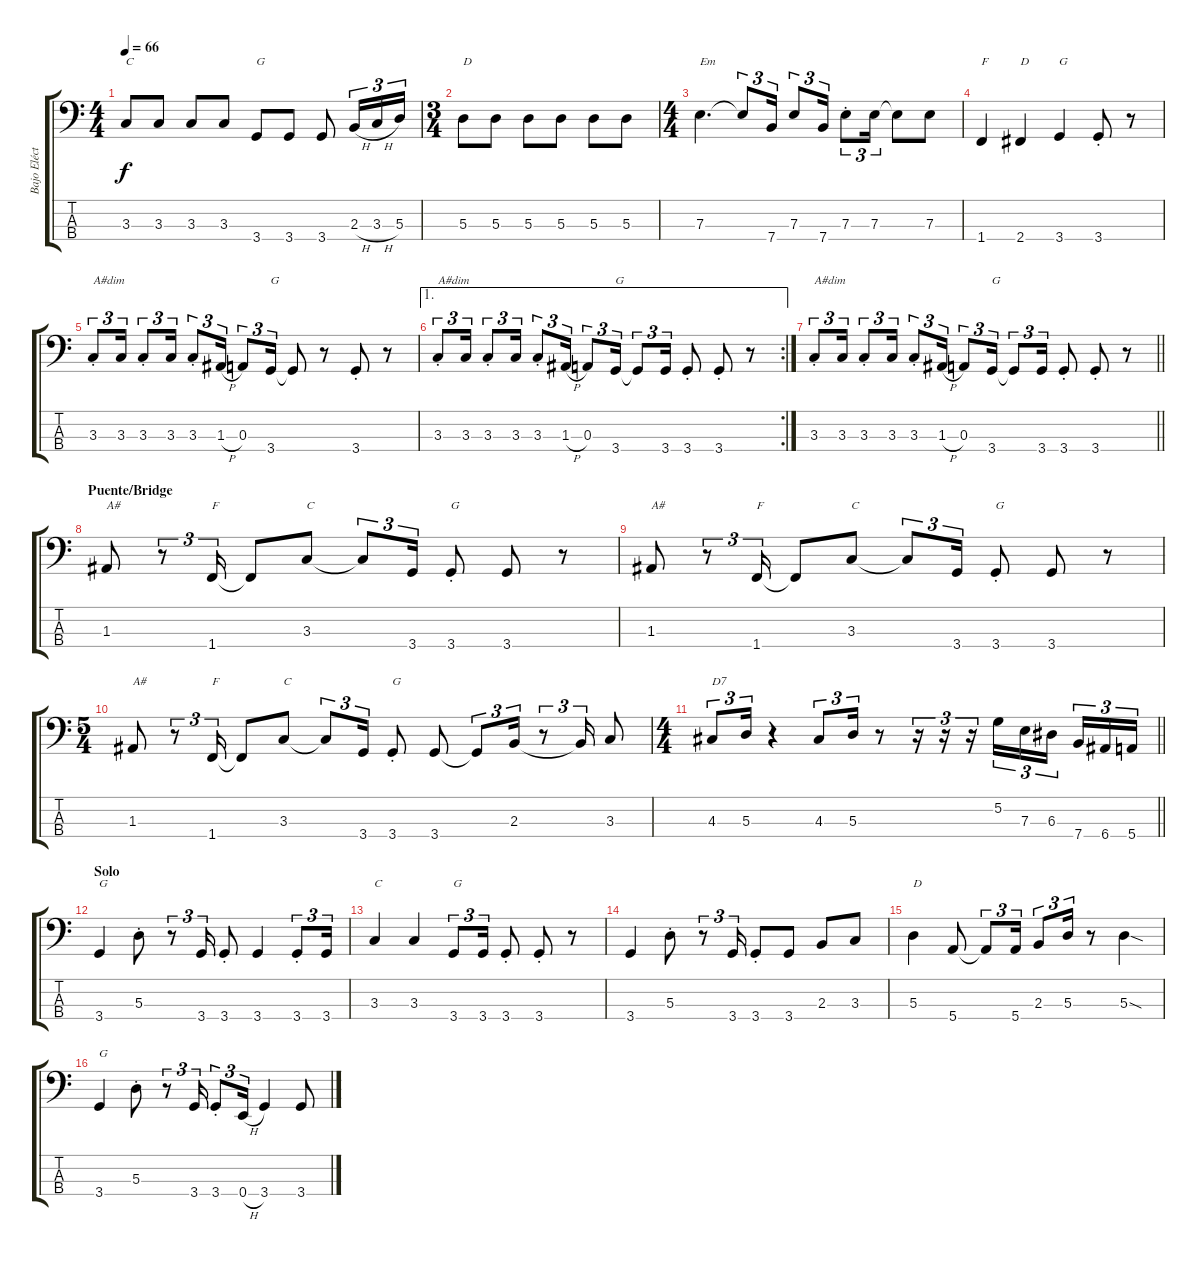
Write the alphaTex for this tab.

\track ("Bajo Eléctrico (Richard Turner)" "Bajo Eléct") {instrument electricbassfinger}
\staff {score tabs}
\tuning (G2 D2 A1 E1) {hide}
\ts (4 4)
\tempo 66
\clef f4
\ks c
3.3.8{txt "C" dy f} 3.3.8 3.3.8 3.3.8 3.4.8{txt "G"} 3.4.8 3.4.8 2.3{h}.16{tu (3 2)} 3.3{h}.16{tu (3 2)} 5.3.16{tu (3 2)} |
\ts (3 4)
5.3.8{txt "D"} 5.3.8 5.3.8 5.3.8 5.3.8 5.3.8 |
\ts (4 4)
7.3.4{d txt "Em"} 7.3{t}.8{tu (3 2)} 7.4.16{tu (3 2)} 7.3.8{tu (3 2)} 7.4.16{tu (3 2)} 7.3{st}.8{tu (3 2)} 7.3.16{tu (3 2)} 7.3{t}.8 7.3.8 |
1.4.4{txt "F"} 2.4.4{txt "D"} 3.4.4{txt "G"} 3.4{st}.8 r.8 |
3.3{st}.8{tu (3 2) txt "A#dim"} 3.3.16{tu (3 2)} 3.3{st}.8{tu (3 2)} 3.3.16{tu (3 2)} 3.3{st}.8{tu (3 2)} 1.3{h}.16{tu (3 2)} 0.3.8{tu (3 2)} 3.4.16{tu (3 2) txt "G"} 3.4{t}.8 r.8 3.4{st}.8 r.8 |
\ae 1
\rc 2
3.3{st}.8{tu (3 2) txt "A#dim"} 3.3.16{tu (3 2)} 3.3{st}.8{tu (3 2)} 3.3.16{tu (3 2)} 3.3{st}.8{tu (3 2)} 1.3{h}.16{tu (3 2)} 0.3.8{tu (3 2)} 3.4.16{tu (3 2) txt "G"} 3.4{t}.8{tu (3 2)} 3.4.16{tu (3 2)} 3.4{st}.8 3.4{st}.8 r.8 |
\barLineRight lightlight
3.3{st}.8{tu (3 2) txt "A#dim"} 3.3.16{tu (3 2)} 3.3{st}.8{tu (3 2)} 3.3.16{tu (3 2)} 3.3{st}.8{tu (3 2)} 1.3{h}.16{tu (3 2)} 0.3.8{tu (3 2)} 3.4.16{tu (3 2) txt "G"} 3.4{t}.8{tu (3 2)} 3.4.16{tu (3 2)} 3.4{st}.8 3.4{st}.8 r.8 |
\section ("" "Puente/Bridge")
1.3.8{txt "A#"} r.8{tu (3 2)} 1.4.16{tu (3 2) txt "F"} 1.4{t}.8 3.3.8{txt "C"} 3.3{t}.8{tu (3 2)} 3.4.16{tu (3 2)} 3.4{st}.8{txt "G"} 3.4.8 r.8 |
1.3.8{txt "A#"} r.8{tu (3 2)} 1.4.16{tu (3 2) txt "F"} 1.4{t}.8 3.3.8{txt "C"} 3.3{t}.8{tu (3 2)} 3.4.16{tu (3 2)} 3.4{st}.8{txt "G"} 3.4.8 r.8 |
\ts (5 4)
1.3.8{txt "A#"} r.8{tu (3 2)} 1.4.16{tu (3 2) txt "F"} 1.4{t}.8 3.3.8{txt "C"} 3.3{t}.8{tu (3 2)} 3.4.16{tu (3 2)} 3.4{st}.8{txt "G"} 3.4.8 3.4{t}.8{tu (3 2)} 2.3.16{tu (3 2)} r.8{tu (3 2)} 2.3{t}.16{tu (3 2)} 3.3.8 |
\ts (4 4)
\barLineRight lightlight
4.3.8{tu (3 2) txt "D7"} 5.3.16{tu (3 2)} r.4 4.3.8{tu (3 2)} 5.3.16{tu (3 2)} r.8 r.16{tu (3 2)} r.16{tu (3 2)} r.16{tu (3 2)} 5.2.16{tu (3 2)} 7.3.16{tu (3 2)} 6.3.16{tu (3 2) beam splitsecondary} 7.4.16{tu (3 2)} 6.4.16{tu (3 2)} 5.4.16{tu (3 2)} |
\section ("" "Solo")
3.4.4{txt "G"} 5.3{st}.8 r.8{tu (3 2)} 3.4.16{tu (3 2)} 3.4{st}.8 3.4.4 3.4{st}.8{tu (3 2)} 3.4.16{tu (3 2)} |
3.3.4{txt "C"} 3.3.4 3.4.8{tu (3 2) txt "G"} 3.4.16{tu (3 2)} 3.4{st}.8 3.4{st}.8 r.8 |
3.4.4 5.3{st}.8 r.8{tu (3 2)} 3.4.16{tu (3 2)} 3.4{st}.8 3.4.8 2.3.8 3.3.8 |
5.3.4{txt "D"} 5.4.8 5.4{t}.8{tu (3 2)} 5.4.16{tu (3 2)} 2.3.8{tu (3 2)} 5.3.16{tu (3 2)} r.8 5.3{sod}.4 |
3.4.4{txt "G"} 5.3{st}.8 r.8{tu (3 2)} 3.4.16{tu (3 2)} 3.4{st}.8{tu (3 2)} 0.4{h}.16{tu (3 2)} 3.4.4 3.4.8
